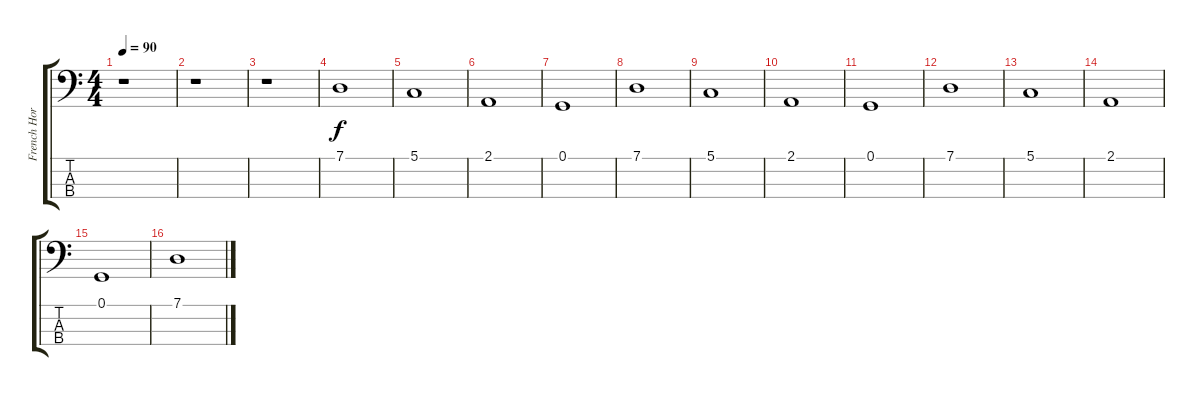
\track ("French Horn" "French Hor") {instrument frenchhorn}
\staff {score tabs}
\tuning (G2 D2 A1 E0) {hide}
\ts (4 4)
\tempo 90
\clef f4
\ks c
r.1{dy f} |
r.1 |
r.1 |
7.1.1 |
5.1.1 |
2.1.1 |
0.1.1 |
7.1.1 |
5.1.1 |
2.1.1 |
0.1.1 |
7.1.1 |
5.1.1 |
2.1.1 |
0.1.1 |
7.1.1
